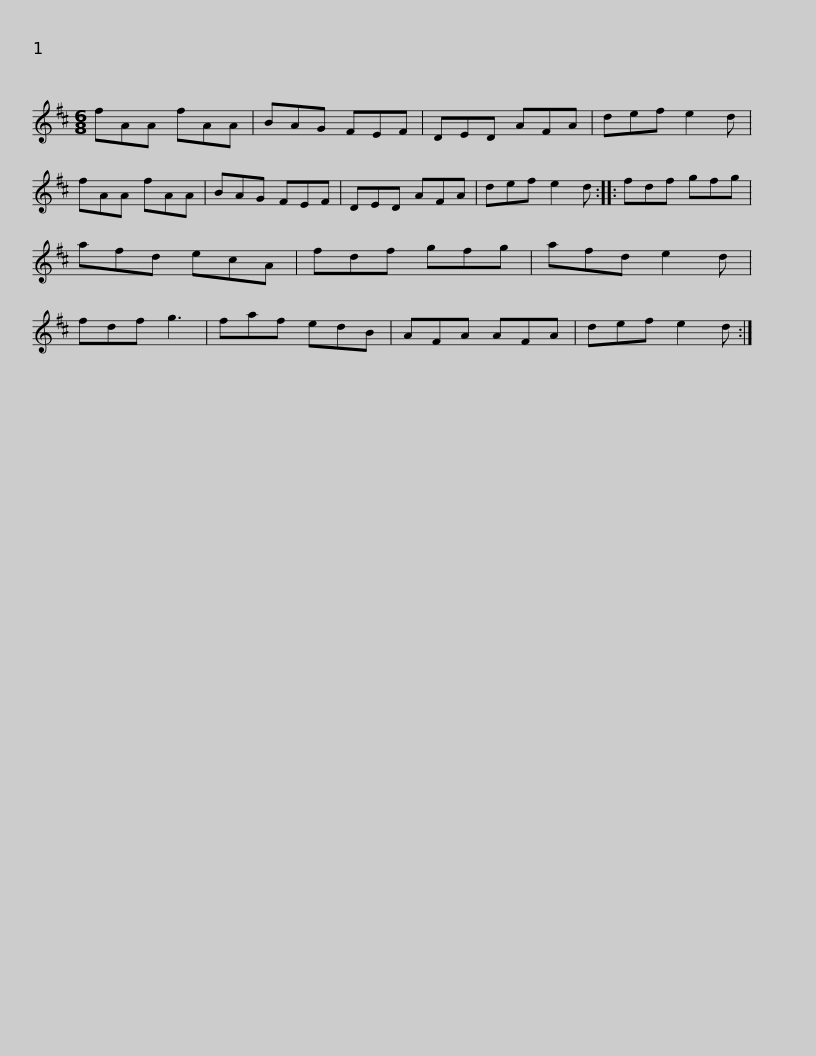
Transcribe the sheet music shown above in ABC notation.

X:1
L:1/8
M:6/8
I:linebreak $
K:D
V:1 treble
V:1
 fAA fAA | BAG FEF | DED AFA | def e2 d | fAA fAA | %5
 BAG FEF | DED AFA |$ def e2 d :: fdf gfg | afd ecA | %10
 fdf gfg | afd e2 d | fdf g3 | faf edB |$ AFA AFA | %15
 def e2 d :| %16
